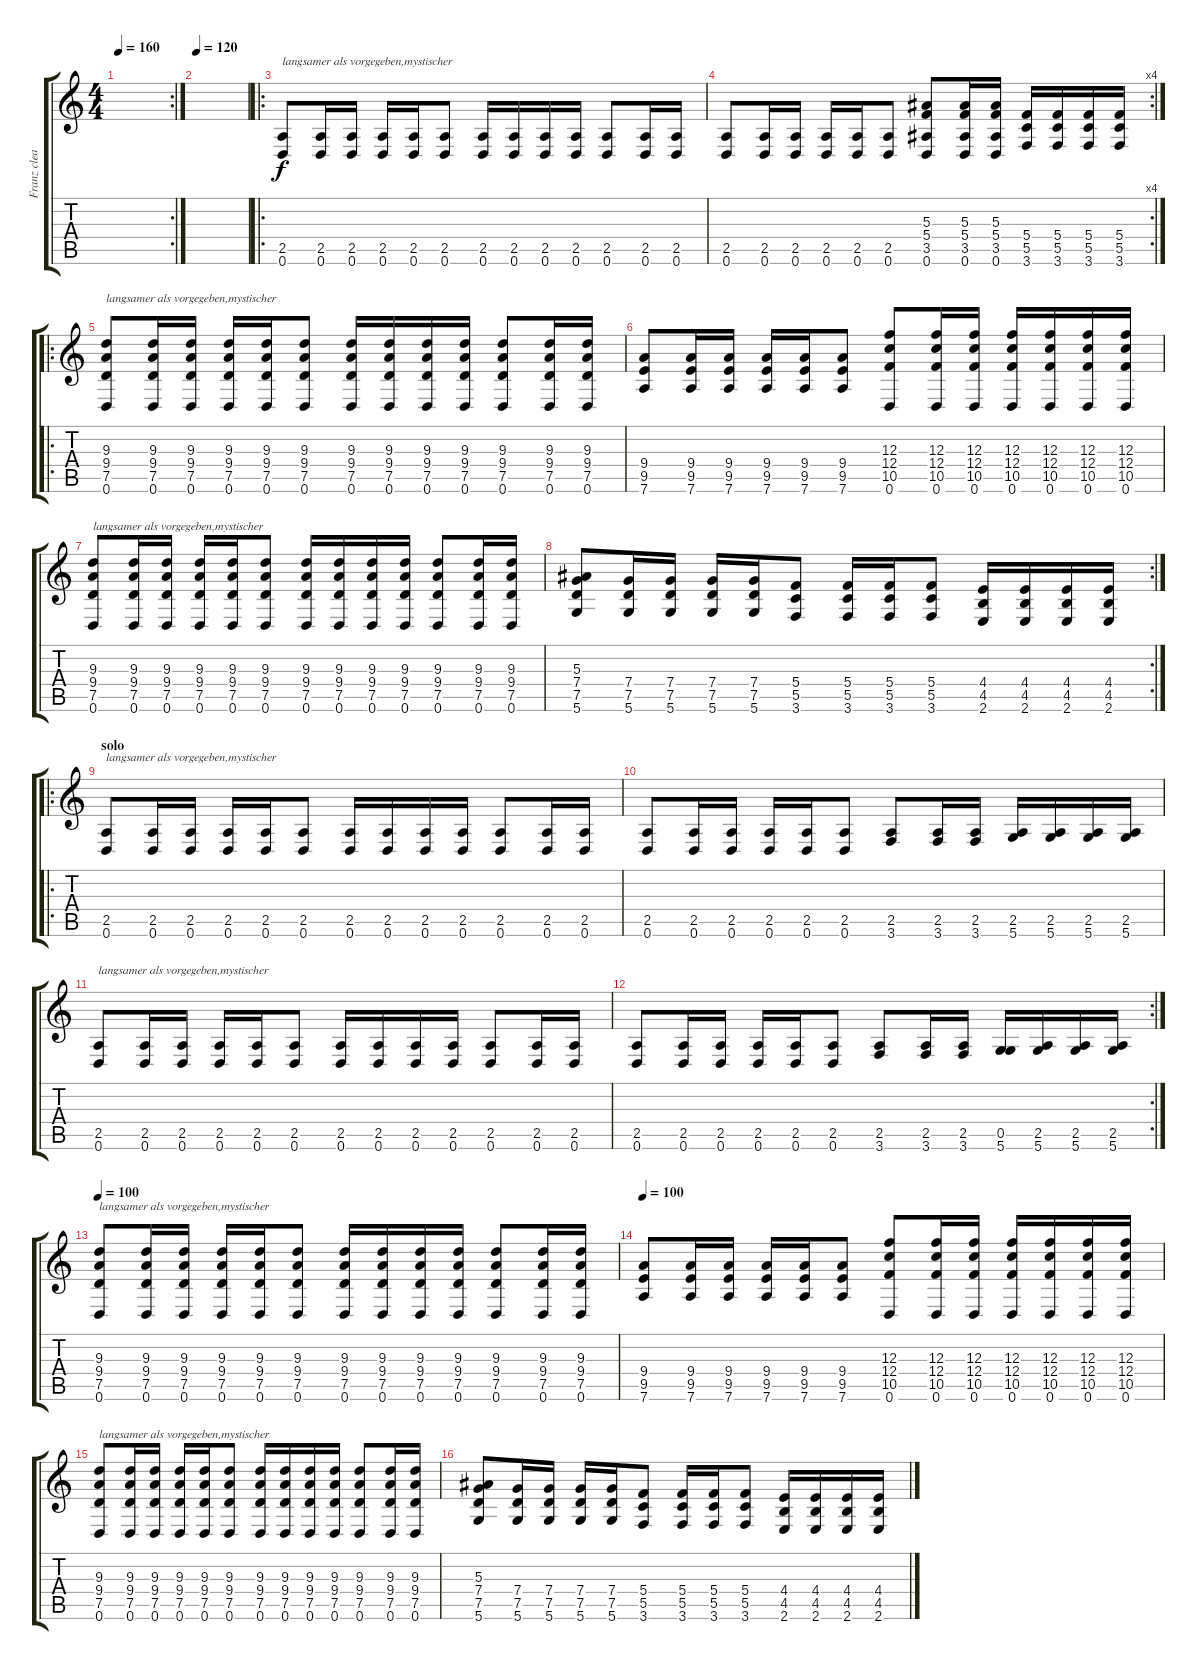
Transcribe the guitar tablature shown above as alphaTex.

\track ("Franz clean" "Franz clea") {instrument acousticguitarsteel}
\staff {score tabs}
\tuning (D4 A3 F3 C3 G2 D2) {hide}
\rc 2
\ts (4 4)
\tempo 160
\clef g2
\ks c
|
\tempo 120
|
\ro
(2.5 0.6).8{txt "langsamer als vorgegeben,mystischer"} (2.5 0.6).16 (2.5 0.6).16 (2.5 0.6).16 (2.5 0.6).16 (2.5 0.6).8 (2.5 0.6).16 (2.5 0.6).16 (2.5 0.6).16 (2.5 0.6).16 (2.5 0.6).8 (2.5 0.6).16 (2.5 0.6).16 |
\rc 4
(2.5 0.6).8 (2.5 0.6).16 (2.5 0.6).16 (2.5 0.6).16 (2.5 0.6).16 (2.5 0.6).8 (5.3 5.4 3.5 0.6).8 (5.3 5.4 3.5 0.6).16 (5.3 5.4 3.5 0.6).16 (5.4 5.5 3.6).16 (5.4 5.5 3.6).16 (5.4 5.5 3.6).16 (5.4 5.5 3.6).16 |
\ro
(9.3 9.4 7.5 0.6).8{txt "langsamer als vorgegeben,mystischer"} (9.3 9.4 7.5 0.6).16 (9.3 9.4 7.5 0.6).16 (9.3 9.4 7.5 0.6).16 (9.3 9.4 7.5 0.6).16 (9.3 9.4 7.5 0.6).8 (9.3 9.4 7.5 0.6).16 (9.3 9.4 7.5 0.6).16 (9.3 9.4 7.5 0.6).16 (9.3 9.4 7.5 0.6).16 (9.3 9.4 7.5 0.6).8 (9.3 9.4 7.5 0.6).16 (9.3 9.4 7.5 0.6).16 |
(9.4 9.5 7.6).8 (9.4 9.5 7.6).16 (9.4 9.5 7.6).16 (9.4 9.5 7.6).16 (9.4 9.5 7.6).16 (9.4 9.5 7.6).8 (12.3 12.4 10.5 0.6).8 (12.3 12.4 10.5 0.6).16 (12.3 12.4 10.5 0.6).16 (12.3 12.4 10.5 0.6).16 (12.3 12.4 10.5 0.6).16 (12.3 12.4 10.5 0.6).16 (12.3 12.4 10.5 0.6).16 |
(9.3 9.4 7.5 0.6).8{txt "langsamer als vorgegeben,mystischer"} (9.3 9.4 7.5 0.6).16 (9.3 9.4 7.5 0.6).16 (9.3 9.4 7.5 0.6).16 (9.3 9.4 7.5 0.6).16 (9.3 9.4 7.5 0.6).8 (9.3 9.4 7.5 0.6).16 (9.3 9.4 7.5 0.6).16 (9.3 9.4 7.5 0.6).16 (9.3 9.4 7.5 0.6).16 (9.3 9.4 7.5 0.6).8 (9.3 9.4 7.5 0.6).16 (9.3 9.4 7.5 0.6).16 |
\rc 2
(5.3 7.4 7.5 5.6).8 (7.4 7.5 5.6).16 (7.4 7.5 5.6).16 (7.4 7.5 5.6).16 (7.4 7.5 5.6).16 (5.4 5.5 3.6).8 (5.4 5.5 3.6).16 (5.4 5.5 3.6).16 (5.4 5.5 3.6).8 (4.4 4.5 2.6).16 (4.4 4.5 2.6).16 (4.4 4.5 2.6).16 (4.4 4.5 2.6).16 |
\ro
\section ("" "solo")
(2.5 0.6).8{txt "langsamer als vorgegeben,mystischer"} (2.5 0.6).16 (2.5 0.6).16 (2.5 0.6).16 (2.5 0.6).16 (2.5 0.6).8 (2.5 0.6).16 (2.5 0.6).16 (2.5 0.6).16 (2.5 0.6).16 (2.5 0.6).8 (2.5 0.6).16 (2.5 0.6).16 |
(2.5 0.6).8 (2.5 0.6).16 (2.5 0.6).16 (2.5 0.6).16 (2.5 0.6).16 (2.5 0.6).8 (2.5 3.6).8 (2.5 3.6).16 (2.5 3.6).16 (2.5 5.6).16 (2.5 5.6).16 (2.5 5.6).16 (2.5 5.6).16 |
(2.5 0.6).8{txt "langsamer als vorgegeben,mystischer"} (2.5 0.6).16 (2.5 0.6).16 (2.5 0.6).16 (2.5 0.6).16 (2.5 0.6).8 (2.5 0.6).16 (2.5 0.6).16 (2.5 0.6).16 (2.5 0.6).16 (2.5 0.6).8 (2.5 0.6).16 (2.5 0.6).16 |
\rc 2
(2.5 0.6).8 (2.5 0.6).16 (2.5 0.6).16 (2.5 0.6).16 (2.5 0.6).16 (2.5 0.6).8 (2.5 3.6).8 (2.5 3.6).16 (2.5 3.6).16 (0.5 5.6).16 (2.5 5.6).16 (2.5 5.6).16 (2.5 5.6).16 |
\tempo 100
(9.3 9.4 7.5 0.6).8{txt "langsamer als vorgegeben,mystischer"} (9.3 9.4 7.5 0.6).16 (9.3 9.4 7.5 0.6).16 (9.3 9.4 7.5 0.6).16 (9.3 9.4 7.5 0.6).16 (9.3 9.4 7.5 0.6).8 (9.3 9.4 7.5 0.6).16 (9.3 9.4 7.5 0.6).16 (9.3 9.4 7.5 0.6).16 (9.3 9.4 7.5 0.6).16 (9.3 9.4 7.5 0.6).8 (9.3 9.4 7.5 0.6).16 (9.3 9.4 7.5 0.6).16 |
\tempo 100
(9.4 9.5 7.6).8 (9.4 9.5 7.6).16 (9.4 9.5 7.6).16 (9.4 9.5 7.6).16 (9.4 9.5 7.6).16 (9.4 9.5 7.6).8 (12.3 12.4 10.5 0.6).8 (12.3 12.4 10.5 0.6).16 (12.3 12.4 10.5 0.6).16 (12.3 12.4 10.5 0.6).16 (12.3 12.4 10.5 0.6).16 (12.3 12.4 10.5 0.6).16 (12.3 12.4 10.5 0.6).16 |
(9.3 9.4 7.5 0.6).8{txt "langsamer als vorgegeben,mystischer"} (9.3 9.4 7.5 0.6).16 (9.3 9.4 7.5 0.6).16 (9.3 9.4 7.5 0.6).16 (9.3 9.4 7.5 0.6).16 (9.3 9.4 7.5 0.6).8 (9.3 9.4 7.5 0.6).16 (9.3 9.4 7.5 0.6).16 (9.3 9.4 7.5 0.6).16 (9.3 9.4 7.5 0.6).16 (9.3 9.4 7.5 0.6).8 (9.3 9.4 7.5 0.6).16 (9.3 9.4 7.5 0.6).16 |
(5.3 7.4 7.5 5.6).8 (7.4 7.5 5.6).16 (7.4 7.5 5.6).16 (7.4 7.5 5.6).16 (7.4 7.5 5.6).16 (5.4 5.5 3.6).8 (5.4 5.5 3.6).16 (5.4 5.5 3.6).16 (5.4 5.5 3.6).8 (4.4 4.5 2.6).16 (4.4 4.5 2.6).16 (4.4 4.5 2.6).16 (4.4 4.5 2.6).16
